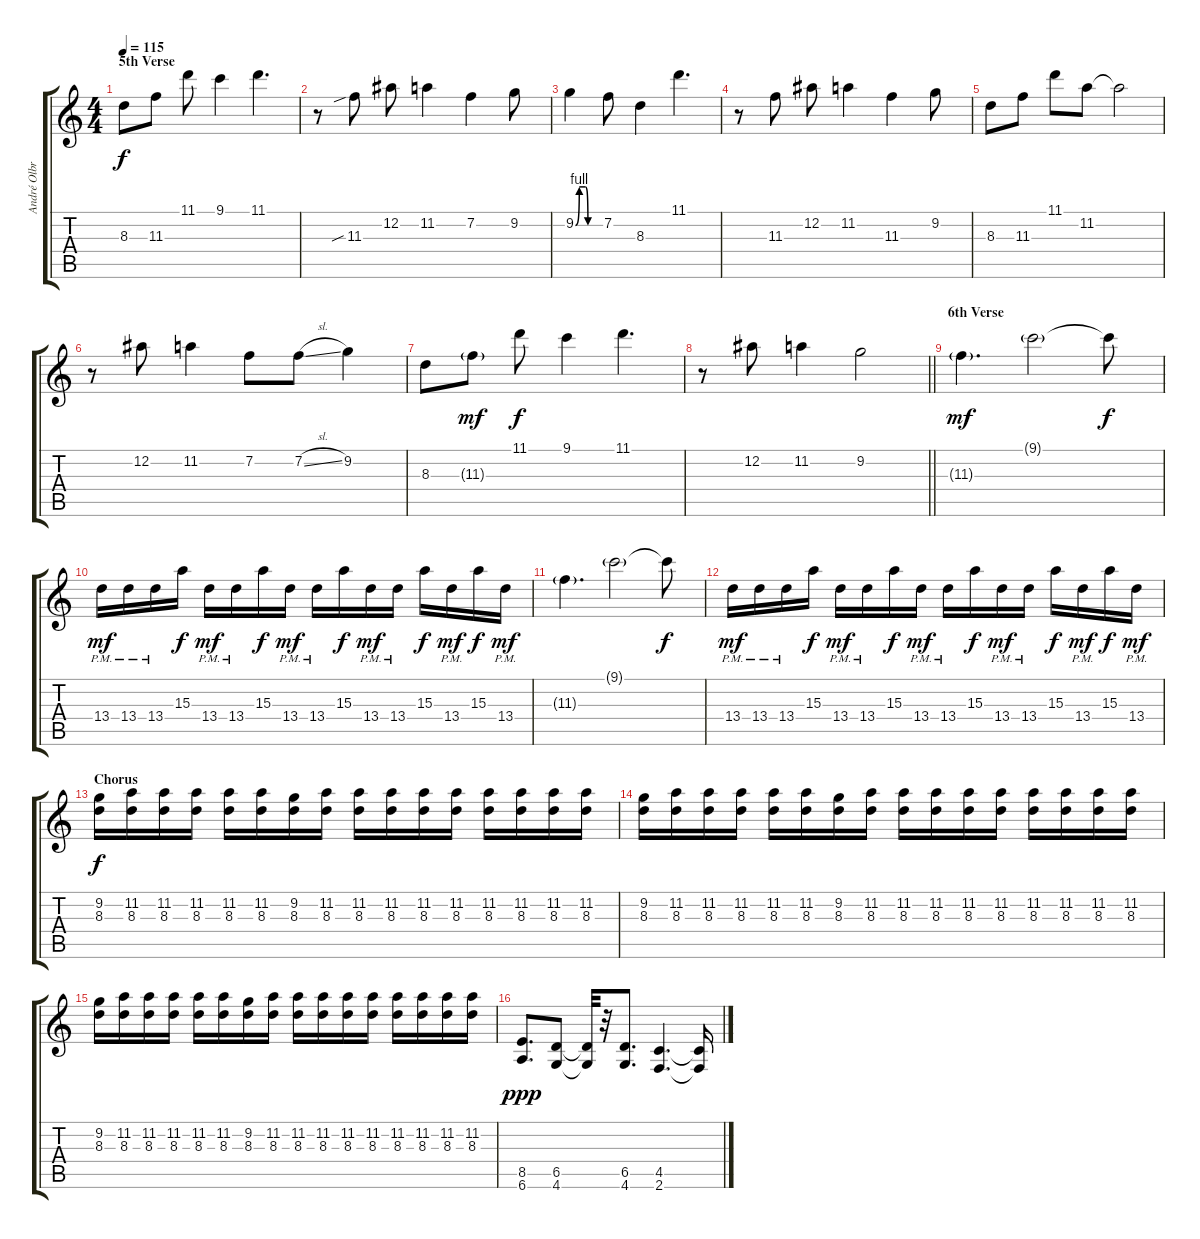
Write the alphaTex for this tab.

\track ("André Olbrich" "André Olbr") {instrument distortionguitar}
\staff {score tabs}
\tuning (Eb4 Bb3 Gb3 Db3 Ab2 Eb2) {hide}
\ts (4 4)
\section ("" "5th Verse")
\tempo 115
\clef g2
\ks c
8.3.8{dy f} 11.3.8 11.1.8 9.1.4 11.1.4{d} |
r.8 11.3{sib}.8 12.2.8 11.2.4 7.2.4 9.2.8 |
9.2{be (custom 0 0 9 4 24 4 30 0 60 0)}.4 7.2.8 8.3.4 11.1.4{d} |
r.8 11.3.8 12.2.8 11.2.4 11.3.4 9.2.8 |
8.3.8 11.3.8 11.1.8 11.2.8 11.2{t}.2 |
r.8 12.2.8 11.2.4 7.2.8 7.2{sl}.8 9.2.4 |
8.3.8 11.3{g}.8{dy mf} 11.1.8{dy f} 9.1.4 11.1.4{d} |
\barLineRight lightlight
r.8 12.2.8 11.2.4 9.2.2 |
\section ("" "6th Verse")
11.3{g}.4{d dy mf volume 15} 9.1{g}.2 9.1{t}.8{dy f} |
13.4{pm}.16{dy mf} 13.4{pm}.16 13.4{pm}.16 15.3.16{dy f} 13.4{pm}.16{dy mf} 13.4{pm}.16 15.3.16{dy f} 13.4{pm}.16{dy mf} 13.4{pm}.16 15.3.16{dy f} 13.4{pm}.16{dy mf} 13.4{pm}.16 15.3.16{dy f} 13.4{pm}.16{dy mf} 15.3.16{dy f} 13.4{pm}.16{dy mf} |
11.3{g}.4{d} 9.1{g}.2 9.1{t}.8{dy f} |
13.4{pm}.16{dy mf} 13.4{pm}.16 13.4{pm}.16 15.3.16{dy f} 13.4{pm}.16{dy mf} 13.4{pm}.16 15.3.16{dy f} 13.4{pm}.16{dy mf} 13.4{pm}.16 15.3.16{dy f} 13.4{pm}.16{dy mf} 13.4{pm}.16 15.3.16{dy f} 13.4{pm}.16{dy mf} 15.3.16{dy f} 13.4{pm}.16{dy mf} |
\section ("" "Chorus")
(9.2 8.3).16{dy f volume 10} (11.2 8.3).16 (11.2 8.3).16 (11.2 8.3).16 (11.2 8.3).16 (11.2 8.3).16 (9.2 8.3).16 (11.2 8.3).16 (11.2 8.3).16 (11.2 8.3).16 (11.2 8.3).16 (11.2 8.3).16 (11.2 8.3).16 (11.2 8.3).16 (11.2 8.3).16 (11.2 8.3).16 |
(9.2 8.3).16 (11.2 8.3).16 (11.2 8.3).16 (11.2 8.3).16 (11.2 8.3).16 (11.2 8.3).16 (9.2 8.3).16 (11.2 8.3).16 (11.2 8.3).16 (11.2 8.3).16 (11.2 8.3).16 (11.2 8.3).16 (11.2 8.3).16 (11.2 8.3).16 (11.2 8.3).16 (11.2 8.3).16 |
(9.2 8.3).16 (11.2 8.3).16 (11.2 8.3).16 (11.2 8.3).16 (11.2 8.3).16 (11.2 8.3).16 (9.2 8.3).16 (11.2 8.3).16 (11.2 8.3).16 (11.2 8.3).16 (11.2 8.3).16 (11.2 8.3).16 (11.2 8.3).16 (11.2 8.3).16 (11.2 8.3).16 (11.2 8.3).16 |
(8.5 6.6).8{d dy ppp} (6.5 4.6).8 (6.5{t} 4.6{t}).32 r.32 (6.5 4.6).8{d} (4.5 2.6).4{d} (4.5{t} 2.6{t}).16
